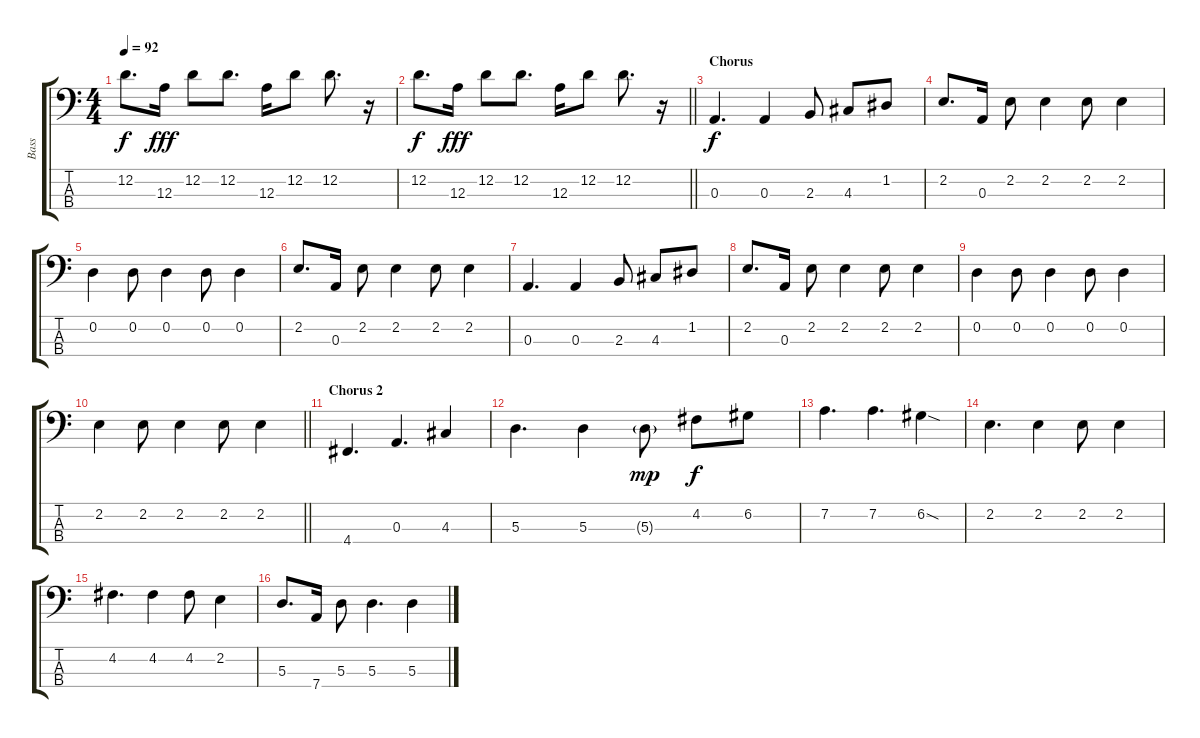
\track ("Bass" "Bass") {instrument electricbassfinger}
\staff {score tabs}
\tuning (G2 D2 A1 D1) {hide}
\ts (4 4)
\tempo 92
\clef f4
\ks c
12.2.8{d dy f} 12.3.16{dy fff} 12.2.8 12.2.8{d} 12.3.16 12.2.8 12.2.8{d} r.16 |
\barLineRight lightlight
12.2.8{d dy f} 12.3.16{dy fff} 12.2.8 12.2.8{d} 12.3.16 12.2.8 12.2.8{d} r.16 |
\section ("" "Chorus")
0.3.4{d dy f} 0.3.4 2.3.8 4.3.8 1.2.8 |
2.2.8{d} 0.3.16 2.2.8 2.2.4 2.2.8 2.2.4 |
0.2.4 0.2.8 0.2.4 0.2.8 0.2.4 |
2.2.8{d} 0.3.16 2.2.8 2.2.4 2.2.8 2.2.4 |
0.3.4{d} 0.3.4 2.3.8 4.3.8 1.2.8 |
2.2.8{d} 0.3.16 2.2.8 2.2.4 2.2.8 2.2.4 |
0.2.4 0.2.8 0.2.4 0.2.8 0.2.4 |
\barLineRight lightlight
2.2.4 2.2.8 2.2.4 2.2.8 2.2.4 |
\section ("" "Chorus 2")
4.4.4{d} 0.3.4{d} 4.3.4 |
5.3.4{d} 5.3.4 5.3{g}.8{dy mp} 4.2.8{dy f} 6.2.8 |
7.2.4{d} 7.2.4{d} 6.2{sod}.4 |
2.2.4{d} 2.2.4 2.2.8 2.2.4 |
4.2.4{d} 4.2.4 4.2.8 2.2.4 |
5.3.8{d} 7.4.16 5.3.8 5.3.4{d} 5.3.4
